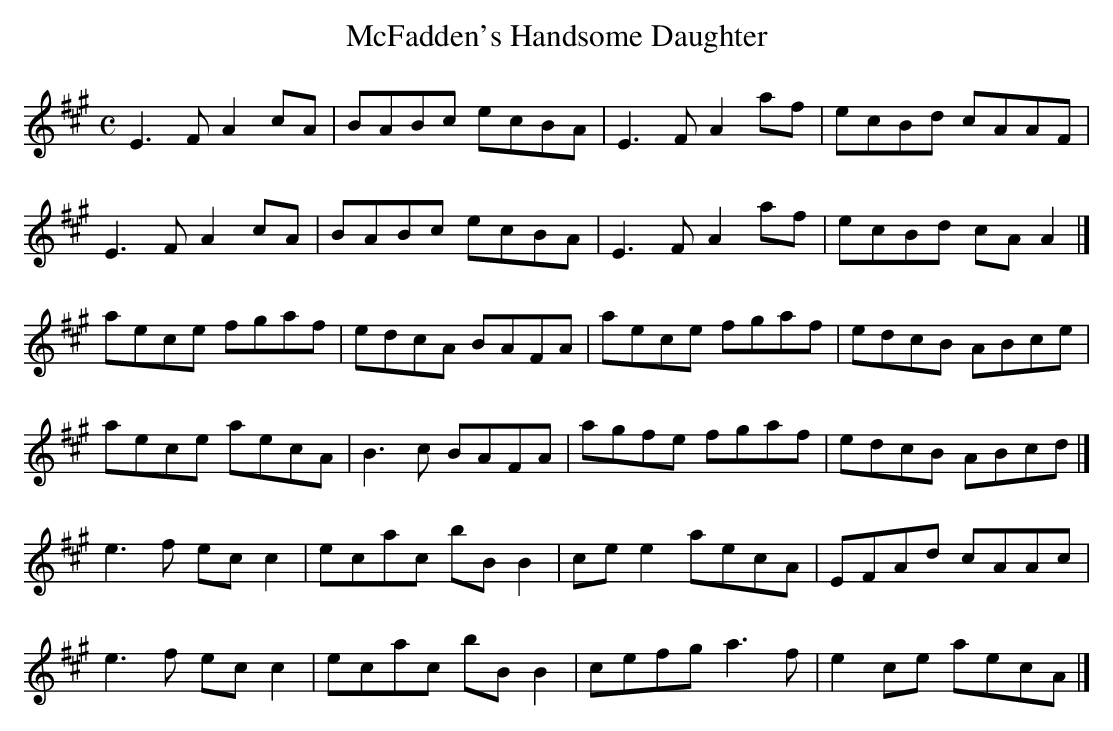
X:1
T:McFadden's Handsome Daughter
M:C
L:1/8
K:A Major
E3F A2cA|BABc ecBA|E3F A2af|ecBd cAAF|!
E3F A2cA|BABc ecBA|E3F A2af|ecBd cAA2|]!
aece fgaf|edcA BAFA|aece fgaf|edcB ABce|!
aece aecA|B3c BAFA|agfe fgaf|edcB ABcd|]!
e3f ecc2|ecac bBB2|cee2 aecA|EFAd cAAc|!
e3f ecc2|ecac bBB2|cefg a3f|e2ce aecA|]!
